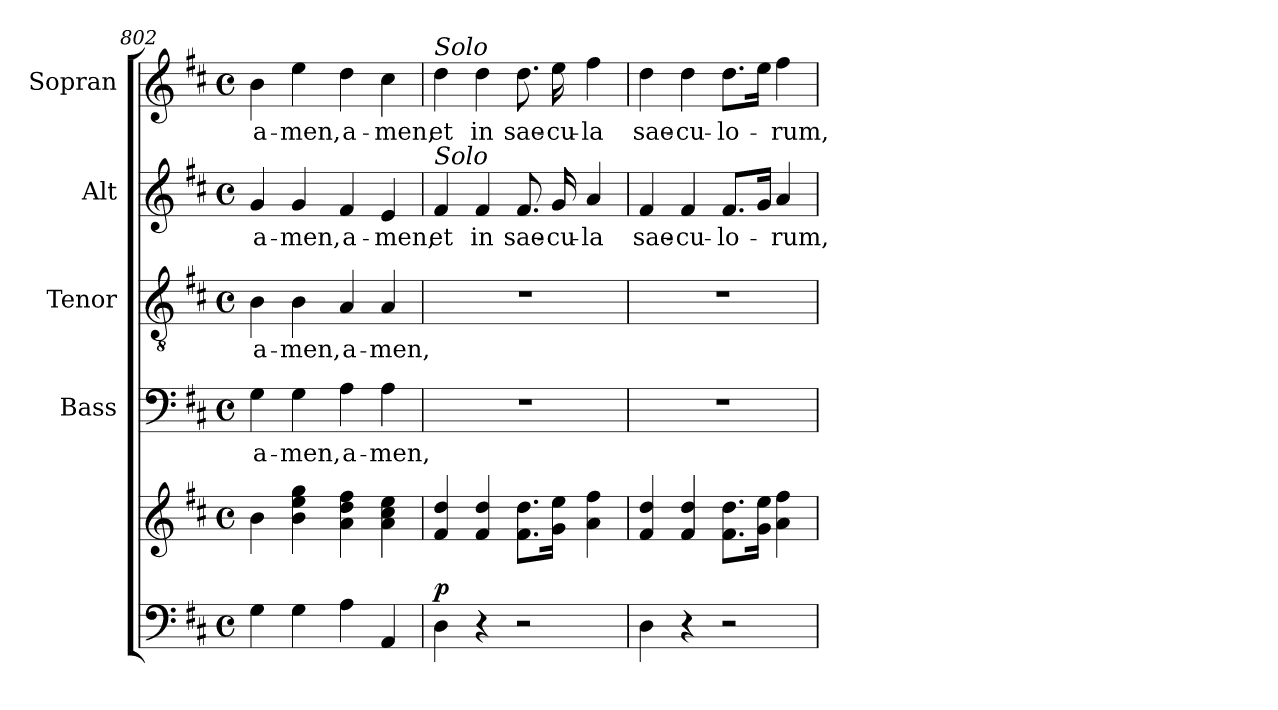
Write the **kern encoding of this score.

**kern	**kern	**dynam	**kern	**text	**kern	**text	**kern	**text	**kern	**text
*part5	*part5	*part5	*part4	*part4	*part3	*part3	*part2	*part2	*part1	*part1
*staff6	*staff5	*staff5/6	*staff4	*staff4	*staff3	*staff3	*staff2	*staff2	*staff1	*staff1
*	*	*	*I"Bass	*	*I"Tenor	*	*I"Alt	*	*I"Sopran	*
*	*	*	*I'B.	*	*I'T.	*	*I'A.	*	*I'S.	*
*clefF4	*clefG2	*	*clefF4	*	*clefGv2	*	*clefG2	*	*clefG2	*
*k[f#c#]	*k[f#c#]	*	*k[f#c#]	*	*k[f#c#]	*	*k[f#c#]	*	*k[f#c#]	*
*D:	*D:	*	*D:	*	*D:	*	*D:	*	*D:	*
*M4/4	*M4/4	*	*M4/4	*	*M4/4	*	*M4/4	*	*M4/4	*
*met(c)	*met(c)	*	*met(c)	*	*met(c)	*	*met(c)	*	*met(c)	*
=802	=802	=802	=802	=802	=802	=802	=802	=802	=802	=802
!	!	!	!	!LO:LY:b	!	!LO:LY:b	!	!LO:LY:b	!	!LO:LY:b
4G\	4b\	.	4G\	a-	4B\	a-	4g/	a-	4b\	a-
!	!	!	!	!LO:LY:b	!	!LO:LY:b	!	!LO:LY:b	!	!LO:LY:b
4G\	4b\ 4ee\ 4gg\	.	4G\	-men,	4B\	-men,	4g/	-men,	4ee\	-men,
!	!	!	!	!LO:LY:b	!	!LO:LY:b	!	!LO:LY:b	!	!LO:LY:b
4A\	4a\ 4dd\ 4ff#\	.	4A\	a-	4A/	a-	4f#/	a-	4dd\	a-
!	!	!	!	!LO:LY:b	!	!LO:LY:b	!	!LO:LY:b	!	!LO:LY:b
4AA/	4a\ 4cc#\ 4ee\	.	4A\	-men,	4A/	-men,	4e/	-men,	4cc#\	-men,
=803	=803	=803	=803	=803	=803	=803	=803	=803	=803	=803
!	!	!	!	!	!	!	!	!	!LO:TX:a:i:t=Solo	!
!	!	!	!	!	!	!	!LO:TX:a:i:t=Solo	!	!	!
!	!	!LO:DY:a=2	!	!	!	!	!	!LO:LY:b	!	!LO:LY:b
4D\	4f#/ 4dd/	p	1r	.	1r	.	4f#/	et	4dd\	et
!	!	!	!	!	!	!	!	!LO:LY:b	!	!LO:LY:b
4r	4f#/ 4dd/	.	.	.	.	.	4f#/	in	4dd\	in
!	!	!	!	!	!	!	!	!LO:LY:b	!	!LO:LY:b
2r	8.f#\ 8.dd\L	.	.	.	.	.	8.f#/	sae-	8.dd\	sae-
!	!	!	!	!	!	!	!	!LO:LY:b	!	!LO:LY:b
.	16g\ 16ee\Jk	.	.	.	.	.	16g/	-cu-	16ee\	-cu-
!	!	!	!	!	!	!	!	!LO:LY:b	!	!LO:LY:b
.	4a\ 4ff#\	.	.	.	.	.	4a/	-la	4ff#\	-la
=804	=804	=804	=804	=804	=804	=804	=804	=804	=804	=804
!	!	!	!	!	!	!	!	!LO:LY:b	!	!LO:LY:b
4D\	4f#/ 4dd/	.	1r	.	1r	.	4f#/	sae-	4dd\	sae-
!	!	!	!	!	!	!	!	!LO:LY:b	!	!LO:LY:b
4r	4f#/ 4dd/	.	.	.	.	.	4f#/	-cu-	4dd\	-cu-
!	!	!	!	!	!	!	!	!LO:LY:b	!	!LO:LY:b
2r	8.f#\ 8.dd\L	.	.	.	.	.	8.f#/L	-lo-	8.dd\L	-lo-
.	16g\ 16ee\Jk	.	.	.	.	.	16g/Jk	.	16ee\Jk	.
!	!	!	!	!	!	!	!	!LO:LY:b	!	!LO:LY:b
.	4a\ 4ff#\	.	.	.	.	.	4a/	-rum,	4ff#\	-rum,
=	=	=	=	=	=	=	=	=	=	=
*-	*-	*-	*-	*-	*-	*-	*-	*-	*-	*-
